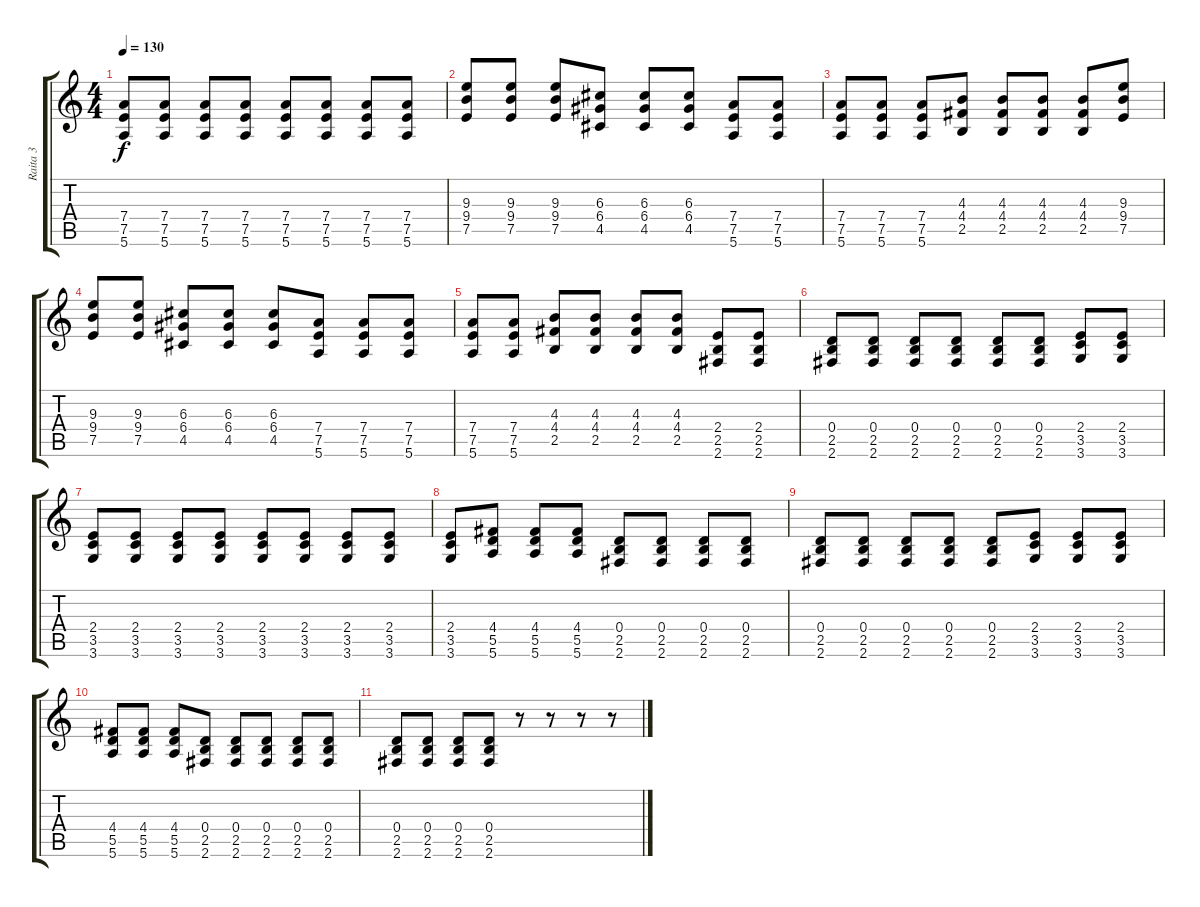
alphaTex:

\track ("Raita 3" "Raita 3") {instrument acousticguitarnylon}
\staff {score tabs}
\tuning (E4 B3 G3 D3 A2 E2) {hide}
\ts (4 4)
\tempo 130
\clef g2
\ks c
(7.4 7.5 5.6).8{dy f} (7.4 7.5 5.6).8 (7.4 7.5 5.6).8 (7.4 7.5 5.6).8 (7.4 7.5 5.6).8 (7.4 7.5 5.6).8 (7.4 7.5 5.6).8 (7.4 7.5 5.6).8 |
(9.3 9.4 7.5).8 (9.3 9.4 7.5).8 (9.3 9.4 7.5).8 (6.3 6.4 4.5).8 (6.3 6.4 4.5).8 (6.3 6.4 4.5).8 (7.4 7.5 5.6).8 (7.4 7.5 5.6).8 |
(7.4 7.5 5.6).8 (7.4 7.5 5.6).8 (7.4 7.5 5.6).8 (4.3 4.4 2.5).8 (4.3 4.4 2.5).8 (4.3 4.4 2.5).8 (4.3 4.4 2.5).8 (9.3 9.4 7.5).8 |
(9.3 9.4 7.5).8 (9.3 9.4 7.5).8 (6.3 6.4 4.5).8 (6.3 6.4 4.5).8 (6.3 6.4 4.5).8 (7.4 7.5 5.6).8 (7.4 7.5 5.6).8 (7.4 7.5 5.6).8 |
(7.4 7.5 5.6).8 (7.4 7.5 5.6).8 (4.3 4.4 2.5).8 (4.3 4.4 2.5).8 (4.3 4.4 2.5).8 (4.3 4.4 2.5).8 (2.4 2.5 2.6).8 (2.4 2.5 2.6).8 |
(0.4 2.5 2.6).8 (0.4 2.5 2.6).8 (0.4 2.5 2.6).8 (0.4 2.5 2.6).8 (0.4 2.5 2.6).8 (0.4 2.5 2.6).8 (2.4 3.5 3.6).8 (2.4 3.5 3.6).8 |
(2.4 3.5 3.6).8 (2.4 3.5 3.6).8 (2.4 3.5 3.6).8 (2.4 3.5 3.6).8 (2.4 3.5 3.6).8 (2.4 3.5 3.6).8 (2.4 3.5 3.6).8 (2.4 3.5 3.6).8 |
(2.4 3.5 3.6).8 (4.4 5.5 5.6).8 (4.4 5.5 5.6).8 (4.4 5.5 5.6).8 (0.4 2.5 2.6).8 (0.4 2.5 2.6).8 (0.4 2.5 2.6).8 (0.4 2.5 2.6).8 |
(0.4 2.5 2.6).8 (0.4 2.5 2.6).8 (0.4 2.5 2.6).8 (0.4 2.5 2.6).8 (0.4 2.5 2.6).8 (2.4 3.5 3.6).8 (2.4 3.5 3.6).8 (2.4 3.5 3.6).8 |
(4.4 5.5 5.6).8 (4.4 5.5 5.6).8 (4.4 5.5 5.6).8 (0.4 2.5 2.6).8 (0.4 2.5 2.6).8 (0.4 2.5 2.6).8 (0.4 2.5 2.6).8 (0.4 2.5 2.6).8 |
(0.4 2.5 2.6).8 (0.4 2.5 2.6).8 (0.4 2.5 2.6).8 (0.4 2.5 2.6).8 r.8 r.8 r.8 r.8
